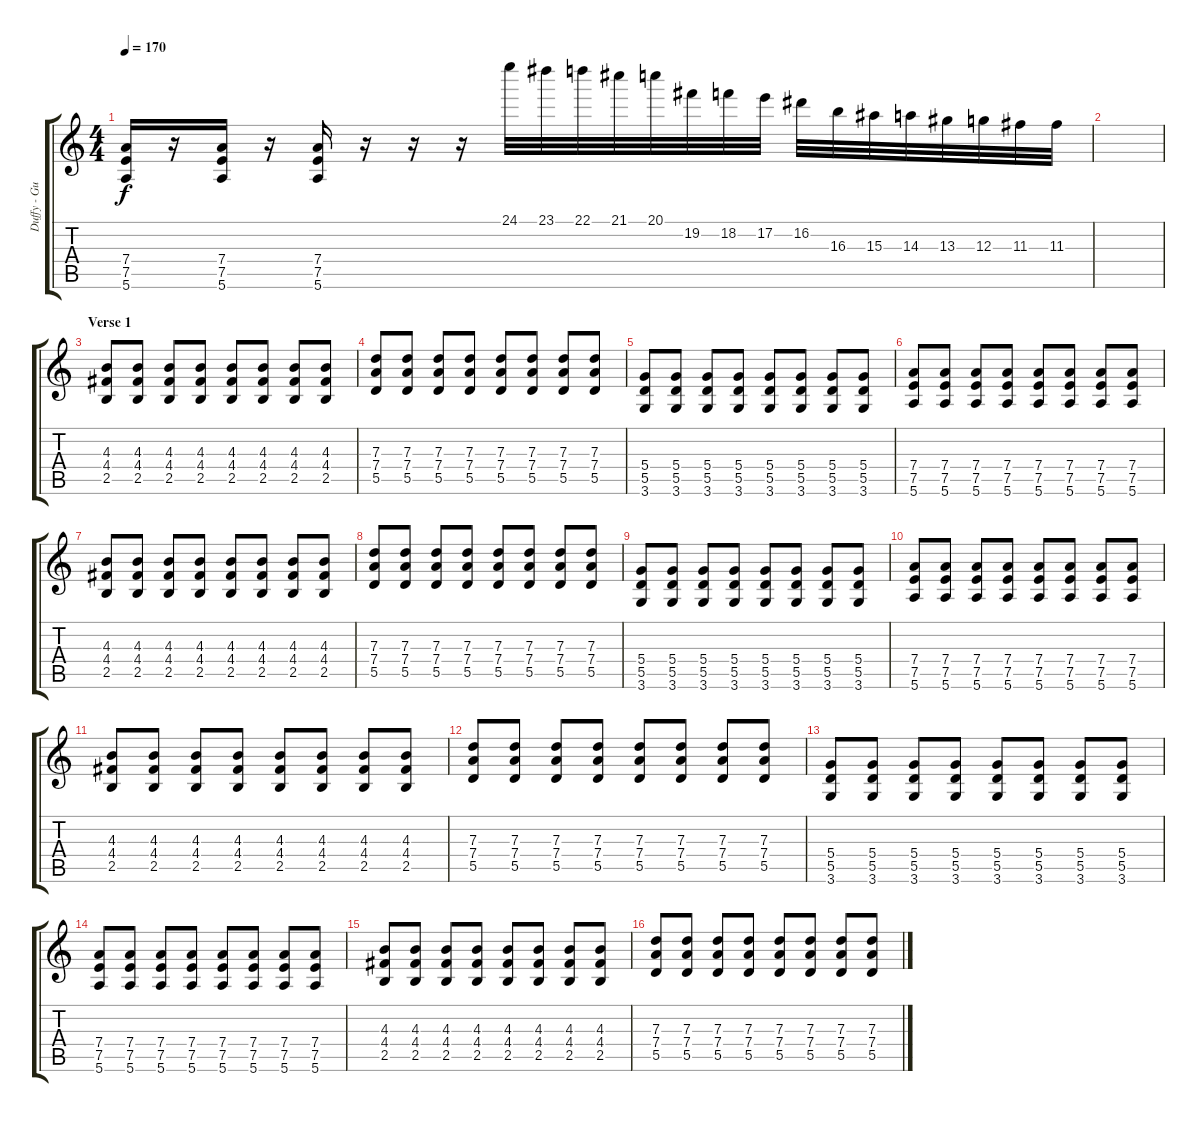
\track ("Duffy - Guitars" "Duffy - Gu") {instrument distortionguitar}
\staff {score tabs}
\tuning (E4 B3 G3 D3 A2 E2) {hide}
\ts (4 4)
\tempo 170
\clef g2
\ks c
(7.4 7.5 5.6).16{dy f} r.16 (7.4 7.5 5.6).16 r.16 (7.4 7.5 5.6).16 r.16 r.16 r.16 24.1.32 23.1.32 22.1.32 21.1.32 20.1.32 19.2.32 18.2.32 17.2.32 16.2.32 16.3.32 15.3.32 14.3.32 13.3.32 12.3.32 11.3.32 11.3.32 |
|
\section ("" "Verse 1")
(4.3 4.4 2.5).8 (4.3 4.4 2.5).8 (4.3 4.4 2.5).8 (4.3 4.4 2.5).8 (4.3 4.4 2.5).8 (4.3 4.4 2.5).8 (4.3 4.4 2.5).8 (4.3 4.4 2.5).8 |
(7.3 7.4 5.5).8 (7.3 7.4 5.5).8 (7.3 7.4 5.5).8 (7.3 7.4 5.5).8 (7.3 7.4 5.5).8 (7.3 7.4 5.5).8 (7.3 7.4 5.5).8 (7.3 7.4 5.5).8 |
(5.4 5.5 3.6).8 (5.4 5.5 3.6).8 (5.4 5.5 3.6).8 (5.4 5.5 3.6).8 (5.4 5.5 3.6).8 (5.4 5.5 3.6).8 (5.4 5.5 3.6).8 (5.4 5.5 3.6).8 |
(7.4 7.5 5.6).8 (7.4 7.5 5.6).8 (7.4 7.5 5.6).8 (7.4 7.5 5.6).8 (7.4 7.5 5.6).8 (7.4 7.5 5.6).8 (7.4 7.5 5.6).8 (7.4 7.5 5.6).8 |
(4.3 4.4 2.5).8 (4.3 4.4 2.5).8 (4.3 4.4 2.5).8 (4.3 4.4 2.5).8 (4.3 4.4 2.5).8 (4.3 4.4 2.5).8 (4.3 4.4 2.5).8 (4.3 4.4 2.5).8 |
(7.3 7.4 5.5).8 (7.3 7.4 5.5).8 (7.3 7.4 5.5).8 (7.3 7.4 5.5).8 (7.3 7.4 5.5).8 (7.3 7.4 5.5).8 (7.3 7.4 5.5).8 (7.3 7.4 5.5).8 |
(5.4 5.5 3.6).8 (5.4 5.5 3.6).8 (5.4 5.5 3.6).8 (5.4 5.5 3.6).8 (5.4 5.5 3.6).8 (5.4 5.5 3.6).8 (5.4 5.5 3.6).8 (5.4 5.5 3.6).8 |
(7.4 7.5 5.6).8 (7.4 7.5 5.6).8 (7.4 7.5 5.6).8 (7.4 7.5 5.6).8 (7.4 7.5 5.6).8 (7.4 7.5 5.6).8 (7.4 7.5 5.6).8 (7.4 7.5 5.6).8 |
(4.3 4.4 2.5).8 (4.3 4.4 2.5).8 (4.3 4.4 2.5).8 (4.3 4.4 2.5).8 (4.3 4.4 2.5).8 (4.3 4.4 2.5).8 (4.3 4.4 2.5).8 (4.3 4.4 2.5).8 |
(7.3 7.4 5.5).8 (7.3 7.4 5.5).8 (7.3 7.4 5.5).8 (7.3 7.4 5.5).8 (7.3 7.4 5.5).8 (7.3 7.4 5.5).8 (7.3 7.4 5.5).8 (7.3 7.4 5.5).8 |
(5.4 5.5 3.6).8 (5.4 5.5 3.6).8 (5.4 5.5 3.6).8 (5.4 5.5 3.6).8 (5.4 5.5 3.6).8 (5.4 5.5 3.6).8 (5.4 5.5 3.6).8 (5.4 5.5 3.6).8 |
(7.4 7.5 5.6).8 (7.4 7.5 5.6).8 (7.4 7.5 5.6).8 (7.4 7.5 5.6).8 (7.4 7.5 5.6).8 (7.4 7.5 5.6).8 (7.4 7.5 5.6).8 (7.4 7.5 5.6).8 |
(4.3 4.4 2.5).8 (4.3 4.4 2.5).8 (4.3 4.4 2.5).8 (4.3 4.4 2.5).8 (4.3 4.4 2.5).8 (4.3 4.4 2.5).8 (4.3 4.4 2.5).8 (4.3 4.4 2.5).8 |
(7.3 7.4 5.5).8 (7.3 7.4 5.5).8 (7.3 7.4 5.5).8 (7.3 7.4 5.5).8 (7.3 7.4 5.5).8 (7.3 7.4 5.5).8 (7.3 7.4 5.5).8 (7.3 7.4 5.5).8
